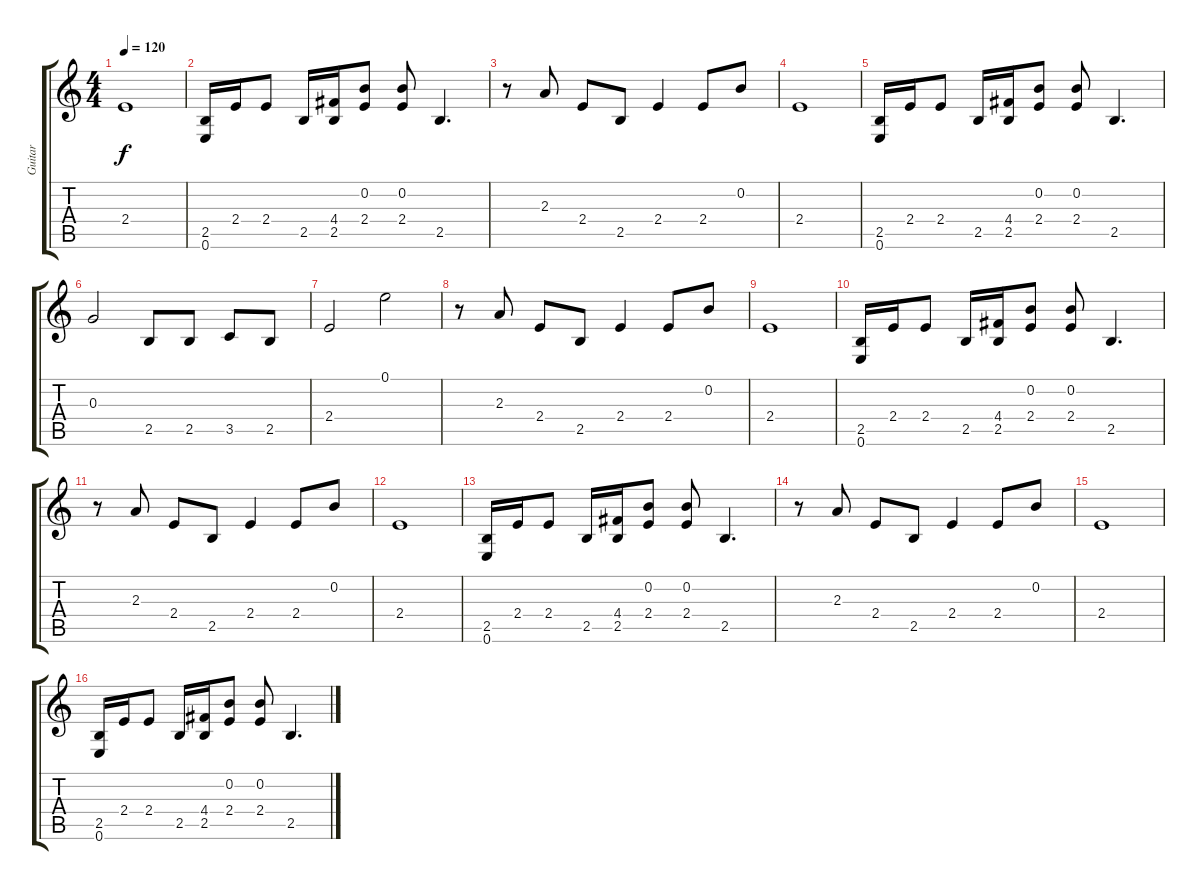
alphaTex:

\track ("Guitar" "Guitar") {instrument distortionguitar}
\staff {score tabs}
\tuning (E4 B3 G3 D3 A2 E2) {hide}
\ts (4 4)
\tempo 120
\clef g2
\ks c
2.4.1{dy f} |
(2.5 0.6).16 2.4.16 2.4.8 2.5.16 (4.4 2.5).16 (0.2 2.4).8 (0.2 2.4).8 2.5.4{d} |
r.8 2.3.8 2.4.8 2.5.8 2.4.4 2.4.8 0.2.8 |
2.4.1 |
(2.5 0.6).16 2.4.16 2.4.8 2.5.16 (4.4 2.5).16 (0.2 2.4).8 (0.2 2.4).8 2.5.4{d} |
0.3.2 2.5.8 2.5.8 3.5.8 2.5.8 |
2.4.2 0.1.2 |
r.8 2.3.8 2.4.8 2.5.8 2.4.4 2.4.8 0.2.8 |
2.4.1 |
(2.5 0.6).16 2.4.16 2.4.8 2.5.16 (4.4 2.5).16 (0.2 2.4).8 (0.2 2.4).8 2.5.4{d} |
r.8 2.3.8 2.4.8 2.5.8 2.4.4 2.4.8 0.2.8 |
2.4.1 |
(2.5 0.6).16 2.4.16 2.4.8 2.5.16 (4.4 2.5).16 (0.2 2.4).8 (0.2 2.4).8 2.5.4{d} |
r.8 2.3.8 2.4.8 2.5.8 2.4.4 2.4.8 0.2.8 |
2.4.1 |
(2.5 0.6).16 2.4.16 2.4.8 2.5.16 (4.4 2.5).16 (0.2 2.4).8 (0.2 2.4).8 2.5.4{d}
